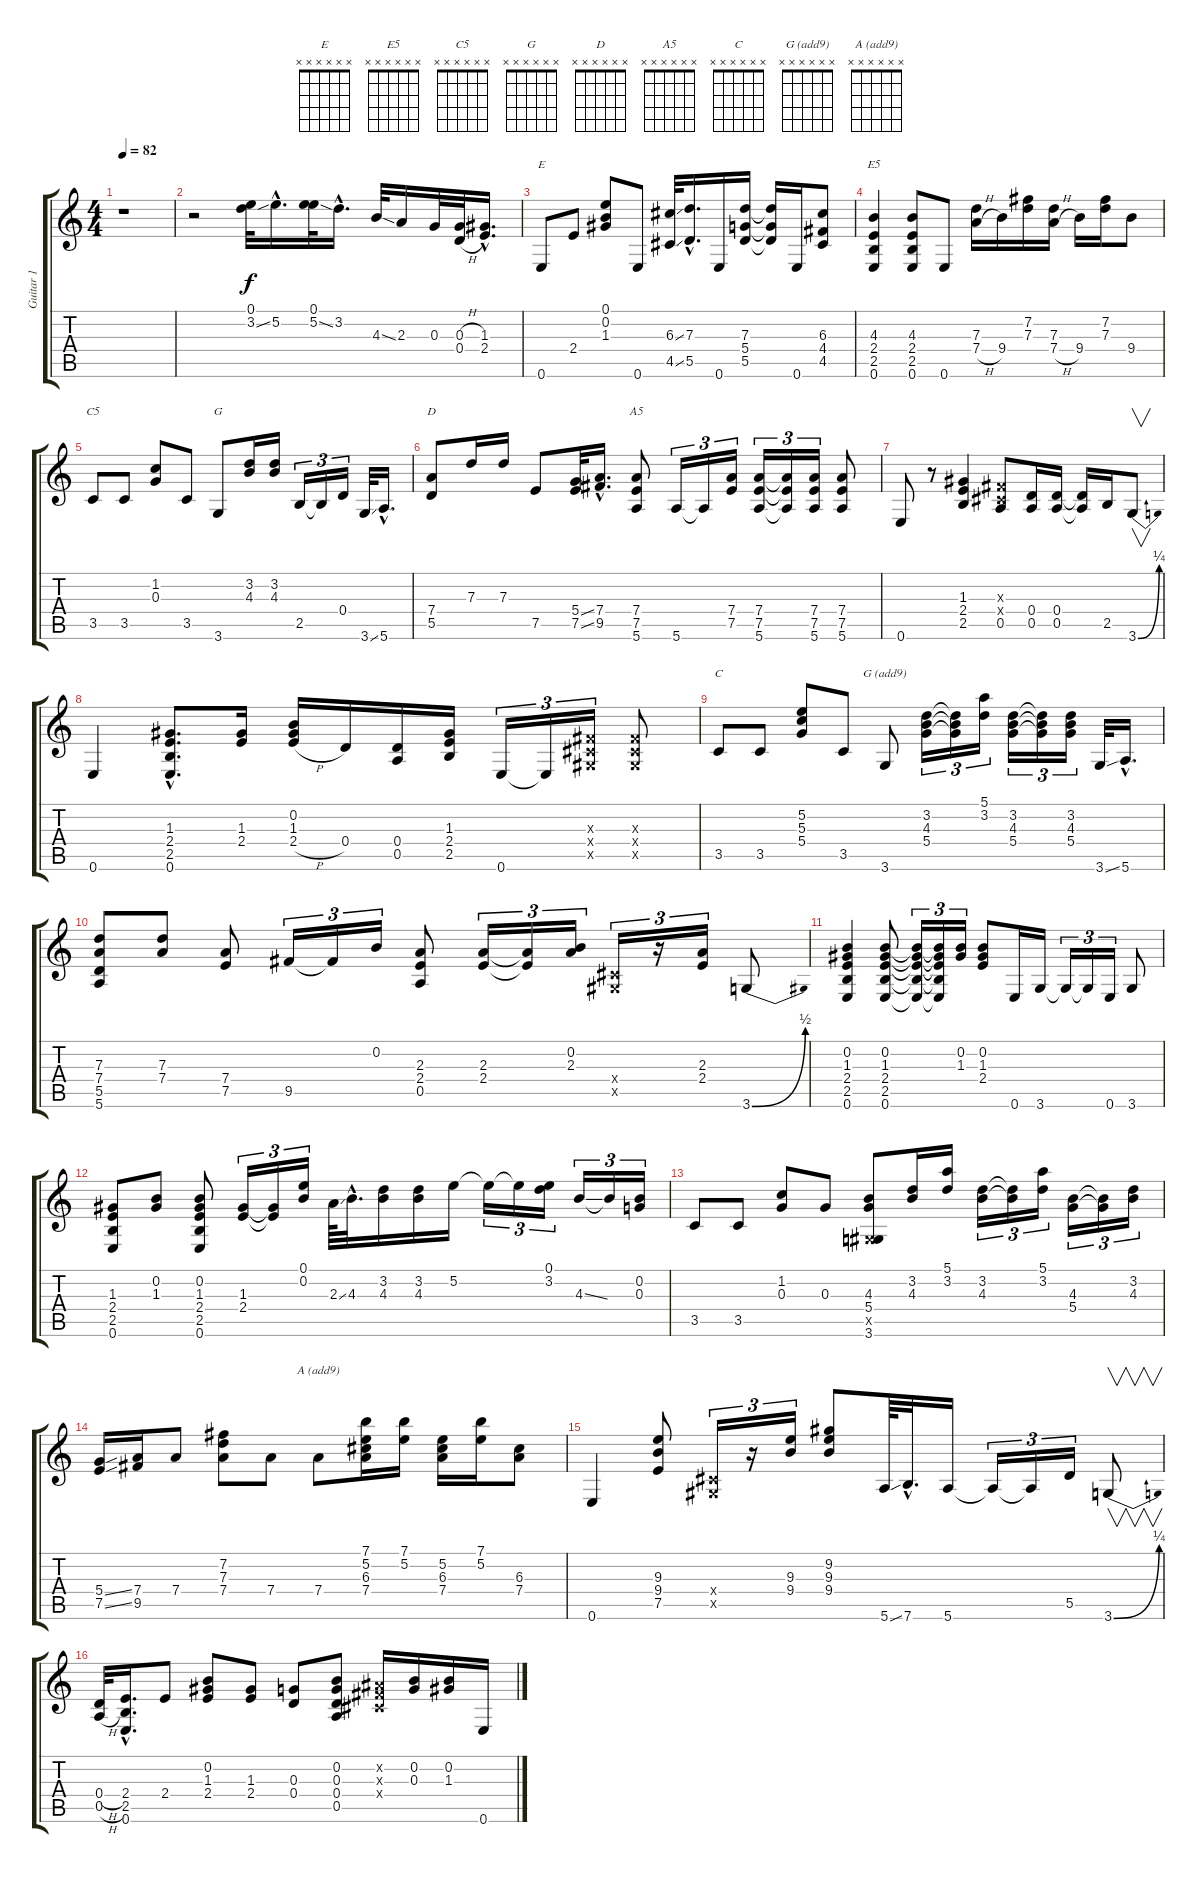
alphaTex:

\track ("Guitar 1" "Guitar 1") {instrument electricguitarclean}
\staff {score tabs}
\tuning (E4 B3 G3 D3 A2 E2) {hide}
\chord ("E" x x x x x x) {firstfret 0}
\chord ("E5" x x x x x x) {firstfret 0}
\chord ("C5" x x x x x x) {firstfret 0}
\chord ("G" x x x x x x) {firstfret 0}
\chord ("D" x x x x x x) {firstfret 0}
\chord ("A5" x x x x x x) {firstfret 0}
\chord ("C" x x x x x x) {firstfret 0}
\chord ("G (add9)" x x x x x x) {firstfret 0}
\chord ("A (add9)" x x x x x x) {firstfret 0}
\ts (4 4)
\tempo 82
\clef g2
\ks c
r.1{dy f instrument electricguitarclean} |
r.2 (0.1 3.2{ss}).32 5.2{hac}.16{d} (0.1 5.2{ss}).32 3.2{hac}.16{d} 4.3{ss}.32 2.3.16 0.3.32 (0.3{h} 0.4{h}).32 (1.3{hac} 2.4{hac}).16{d} |
0.6.8{ch "E"} 2.4.8 (0.1 0.2 1.3).8 0.6.8 (6.3{ss} 4.5{ss}).32 (7.3{hac} 5.5{hac}).16{d} 0.6.16 (7.3 5.4 5.5).16 (7.3{t} 5.4{t} 5.5{t}).16 0.6.16 (6.3 4.4 4.5).8 |
(4.3 2.4 2.5 0.6).4{ch "E5"} (4.3 2.4 2.5 0.6).8 0.6.8 (7.3 7.4{h}).16 9.4.16 (7.2 7.3).16 (7.3 7.4{h}).16 9.4.16 (7.2 7.3).16 9.4.8 |
3.5.8{ch "C5"} 3.5.8 (1.2 0.3).8 3.5.8 3.6.8{ch "G"} (3.2 4.3).16 (3.2 4.3).16 2.5.16{tu (3 2)} 2.5{t}.16{tu (3 2)} 0.4.16{tu (3 2)} 3.6{ss}.32 5.6{hac}.16{d} |
(7.4 5.5).8{ch "D"} 7.3.16 7.3.16 7.5.8 (5.4{ss} 7.5{ss}).32 (7.4{hac} 9.5{hac}).16{d} (7.4 7.5 5.6).8{ch "A5"} 5.6.16{tu (3 2)} 5.6{t}.16{tu (3 2)} (7.4 7.5).16{tu (3 2)} (7.4 7.5 5.6).16{tu (3 2)} (7.4{t} 7.5{t} 5.6{t}).16{tu (3 2)} (7.4 7.5 5.6).16{tu (3 2)} (7.4 7.5 5.6).8 |
0.6.8 r.8 (1.3 2.4 2.5).4 (-1.3{x} -1.4{x} 0.5).8 (0.4 0.5).16 (0.4 0.5).16 (0.4{t} 0.5{t}).16 2.5.16 3.6{be (bend 0 0 60 1)}.8{v} |
0.6.4 (1.3{hac} 2.4{hac} 2.5{hac} 0.6{hac}).8{d} (1.3 2.4).16 (0.2 1.3 2.4{h}).16 0.4.16 (0.4 0.5).16 (1.3 2.4 2.5).16 0.6.16{tu (3 2)} 0.6{t}.16{tu (3 2)} (-1.3{x} -1.4{x} -1.5{x}).16{tu (3 2)} (-1.3{x} -1.4{x} -1.5{x}).8 |
3.5.8{ch "C"} 3.5.8 (5.2 5.3 5.4).8 3.5.8 3.6.8{ch "G (add9)"} (3.2 4.3 5.4).16{tu (3 2)} (3.2{t} 4.3{t} 5.4{t}).16{tu (3 2)} (5.1 3.2).16{tu (3 2)} (3.2 4.3 5.4).16{tu (3 2)} (3.2{t} 4.3{t} 5.4{t}).16{tu (3 2)} (3.2 4.3 5.4).16{tu (3 2)} 3.6{ss}.32 5.6{hac}.16{d} |
(7.3 7.4 5.5 5.6).8 (7.3 7.4).8 (7.4 7.5).8 9.5.16{tu (3 2)} 9.5{t}.16{tu (3 2)} 0.2.16{tu (3 2)} (2.3 2.4 0.5).8 (2.3 2.4).16{tu (3 2)} (2.3{t} 2.4{t}).16{tu (3 2)} (0.2 2.3).16{tu (3 2)} (-1.4{x} -1.5{x}).16{tu (3 2)} r.16{tu (3 2)} (2.3 2.4).16{tu (3 2)} 3.6{be (bend 0 0 60 2)}.8 |
(0.2 1.3 2.4 2.5 0.6).4 (0.2 1.3 2.4 2.5 0.6).8 (0.2{t} 1.3{t} 2.4{t} 2.5{t} 0.6{t}).16{tu (3 2)} (0.2{t} 1.3{t} 2.4{t} 2.5{t} 0.6{t}).16{tu (3 2)} (0.2 1.3).16{tu (3 2)} (0.2 1.3 2.4).8 0.6.16 3.6.16 3.6{t}.16{tu (3 2)} 3.6{t}.16{tu (3 2)} 0.6.16{tu (3 2)} 3.6.8 |
(1.3 2.4 2.5 0.6).8 (0.2 1.3).8 (0.2 1.3 2.4 2.5 0.6).8 (1.3 2.4).16{tu (3 2)} (1.3{t} 2.4{t}).16{tu (3 2)} (0.1 0.2).16{tu (3 2)} 2.3{ss}.64 4.3{hac}.32{d} (3.2 4.3).16 (3.2 4.3).16 5.2.16 5.2{t}.16{tu (3 2)} 5.2{t}.16{tu (3 2)} (0.1 3.2).16{tu (3 2)} 4.3{ss}.16{tu (3 2)} 4.3{t}.16{tu (3 2)} (0.2 0.3).16{tu (3 2)} |
3.5.8 3.5.8 (1.2 0.3).8 0.3.8 (4.3 5.4 -1.5{x} 3.6).8 (3.2 4.3).16 (5.1 3.2).16 (3.2 4.3).16{tu (3 2)} (3.2{t} 4.3{t}).16{tu (3 2)} (5.1 3.2).16{tu (3 2)} (4.3 5.4).16{tu (3 2)} (4.3{t} 5.4{t}).16{tu (3 2)} (3.2 4.3).16{tu (3 2)} |
(5.4{ss} 7.5{ss}).16 (7.4 9.5).16 7.4.8 (7.2 7.3 7.4).8 7.4.8 7.4.8{ch "A (add9)"} (7.1 5.2 6.3 7.4).16 (7.1 5.2).16 (5.2 6.3 7.4).16 (7.1 5.2).16 (6.3 7.4).8 |
0.6.4 (9.3 9.4 7.5).8 (-1.4{x} -1.5{x}).16{tu (3 2)} r.16{tu (3 2)} (9.3 9.4).16{tu (3 2)} (9.2 9.3 9.4).8 5.6{ss}.64 7.6{hac}.32{d} 5.6.16 5.6{t}.16{tu (3 2)} 5.6{t}.16{tu (3 2)} 5.5.16{tu (3 2)} 3.6{be (bend 0 0 60 1)}.8{v} |
(0.4{h} 0.5{h}).32 (2.4{hac} 2.5{hac} 0.6{hac}).16{d} 2.4.8 (0.2 1.3 2.4).8 (1.3 2.4).8 (0.3 0.4).8 (0.2 0.3 0.4 0.5).8 (-1.2{x} -1.3{x} -1.4{x}).16 (0.2 0.3).16 (0.2 1.3).16 0.6.16
